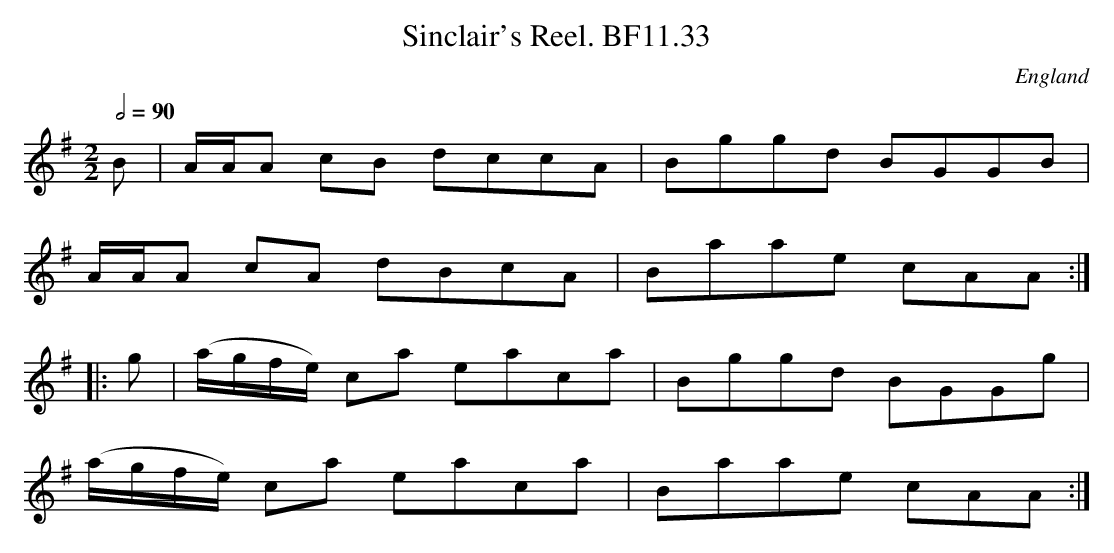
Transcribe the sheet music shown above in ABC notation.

X:1
T:Sinclair's Reel. BF11.33
M:2/2
L:1/8
Q:1/2=90
O:England
notC:Hand of James Lishman
K:G major
B|A/2A/2A cB dccA|Bggd BGGB|!
A/2A/2A cA dBcA|Baae cAA:|!
|:g|(a/2g/2f/2e/2) ca eaca|Bggd BGGg|!
(a/2g/2f/2e/2) ca eaca|Baae cAA:|
